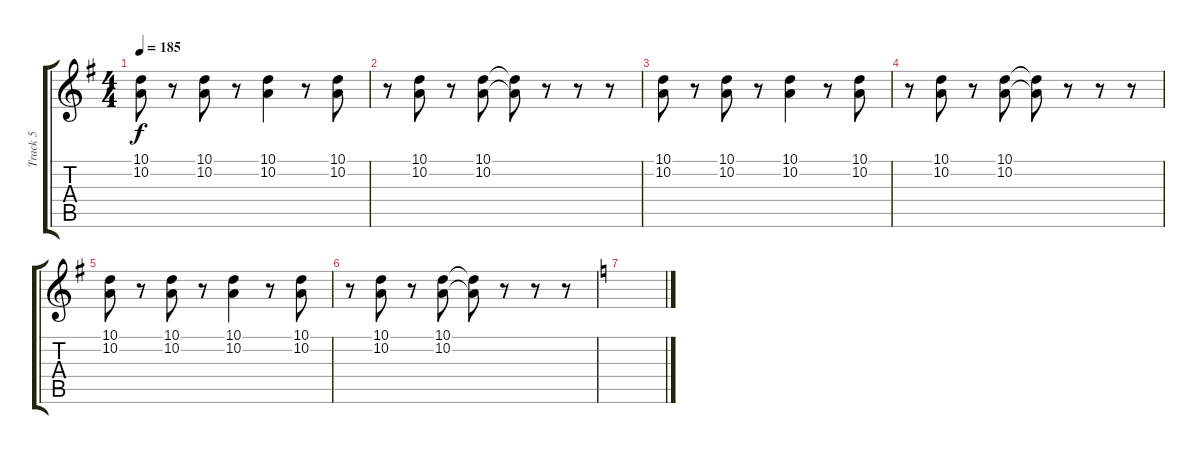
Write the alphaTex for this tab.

\track ("Track 5" "Track 5") {instrument churchorgan}
\staff {score tabs}
\tuning (E4 B3 G3 D3 A2 E2) {hide}
\ts (4 4)
\tempo 185
\clef g2
\ks g
(10.1 10.2).8{dy f} r.8 (10.1 10.2).8 r.8 (10.1 10.2).4 r.8 (10.1 10.2).8 |
r.8 (10.1 10.2).8 r.8 (10.1 10.2).8 (10.1{t} 10.2{t}).8 r.8 r.8 r.8 |
(10.1 10.2).8 r.8 (10.1 10.2).8 r.8 (10.1 10.2).4 r.8 (10.1 10.2).8 |
r.8 (10.1 10.2).8 r.8 (10.1 10.2).8 (10.1{t} 10.2{t}).8 r.8 r.8 r.8 |
(10.1 10.2).8 r.8 (10.1 10.2).8 r.8 (10.1 10.2).4 r.8 (10.1 10.2).8 |
r.8 (10.1 10.2).8 r.8 (10.1 10.2).8 (10.1{t} 10.2{t}).8 r.8 r.8 r.8 |
\ks c
